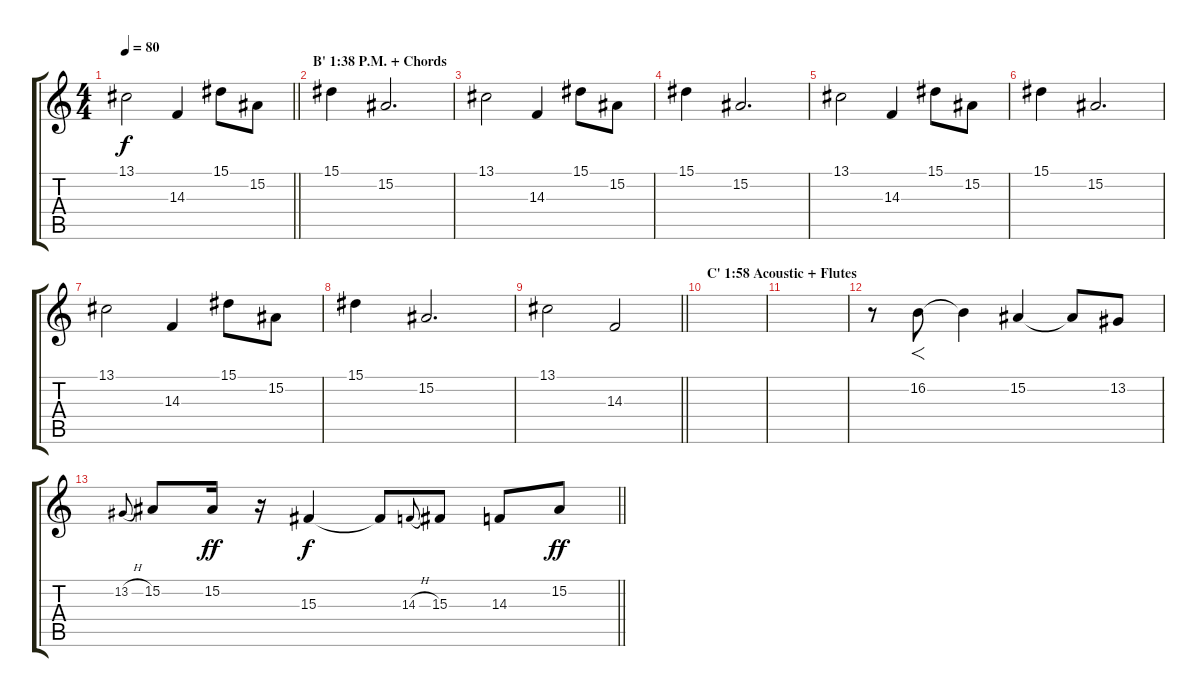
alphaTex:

\track "" {instrument synthstrings1}
\staff {score tabs}
\tuning (C4 G3 Eb3 Bb2 F2 C2) {hide}
\ts (4 4)
\tempo 80
\clef g2
\barLineRight lightlight
\ks c
13.1.2{dy f} 14.3.4 15.1.8 15.2.8 |
\section ("" "B' 1:38 P.M. + Chords")
15.1.4 15.2.2{d} |
13.1.2 14.3.4 15.1.8 15.2.8 |
15.1.4 15.2.2{d} |
13.1.2 14.3.4 15.1.8 15.2.8 |
15.1.4 15.2.2{d} |
13.1.2 14.3.4 15.1.8 15.2.8 |
15.1.4 15.2.2{d} |
\barLineRight lightlight
13.1.2 14.3.2 |
\section ("" "C' 1:58 Acoustic + Flutes")
|
|
r.8{volume 10 instrument panflute} 16.2.8{f} 16.2{t}.4 15.2.4 15.2{t}.8 13.2.8 |
\barLineRight lightlight
13.2{h}.8{gr onbeat} 15.2.8 15.2.16{dy ff} r.16 15.3.4{dy f} 15.3{t}.8 14.3{h}.8{gr onbeat} 15.3.8 14.3.8 15.2.8{dy ff}
